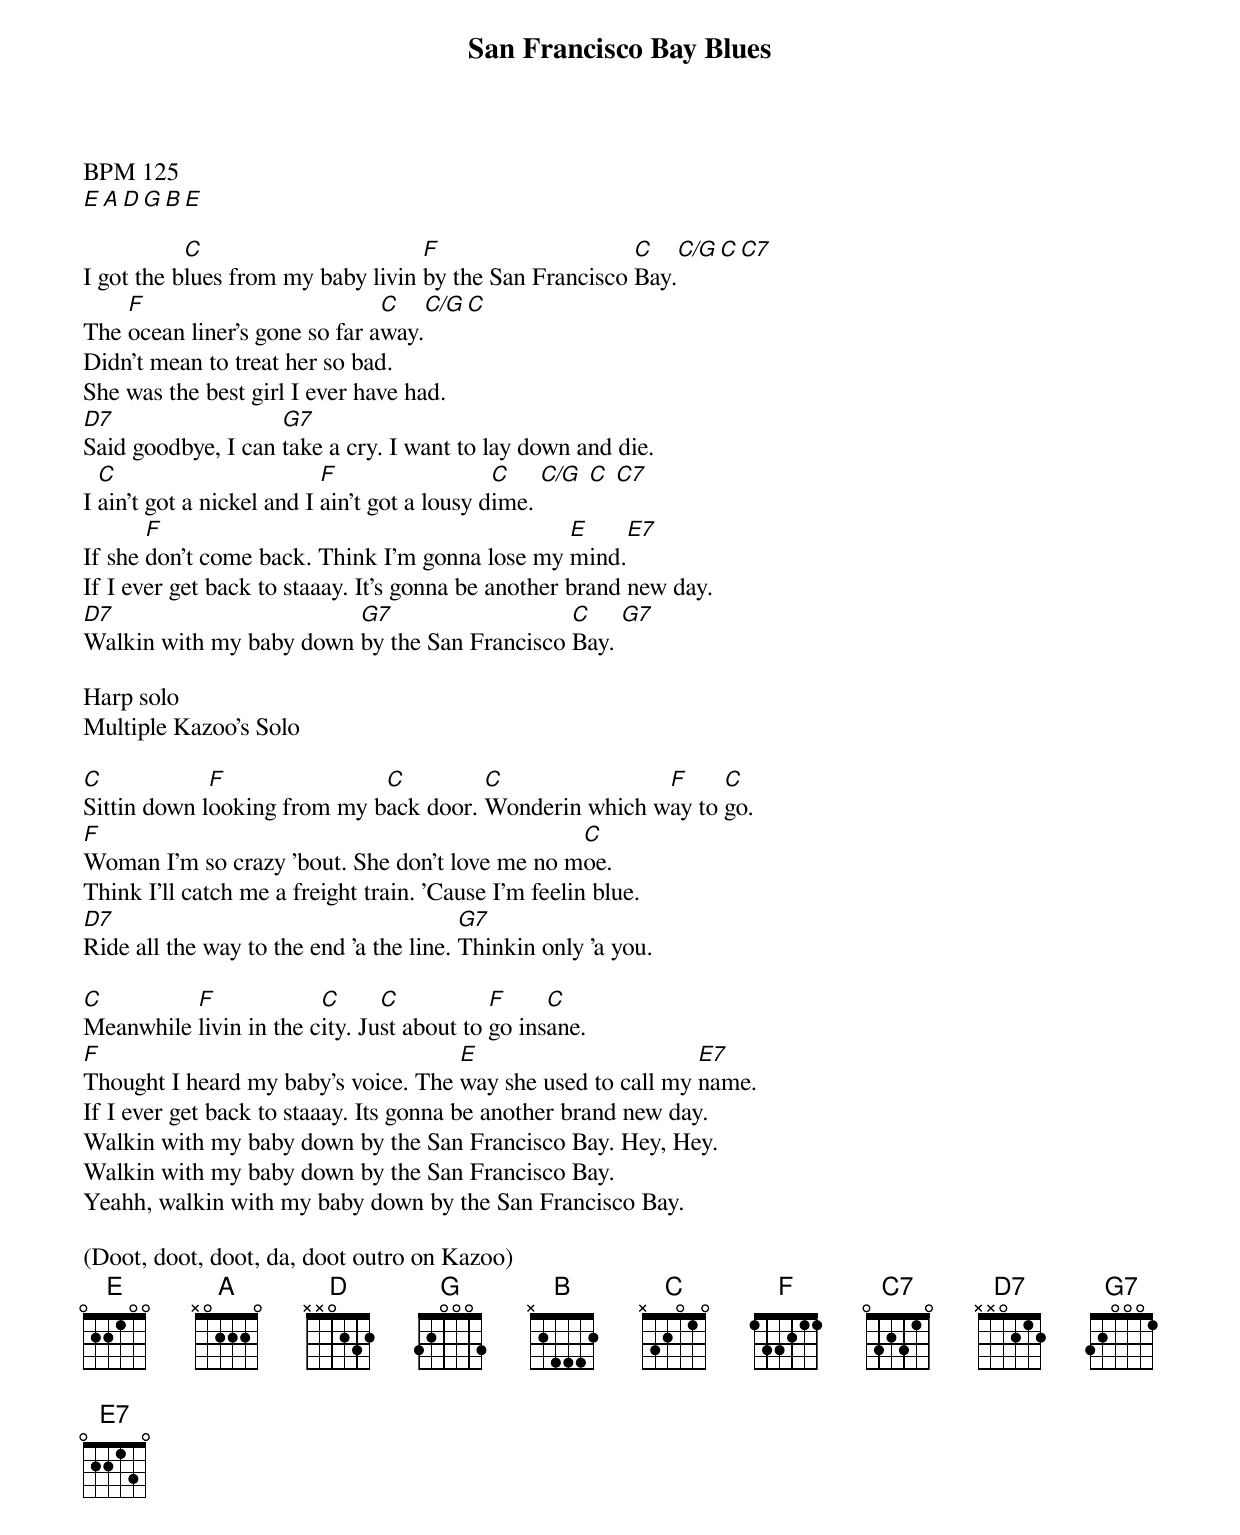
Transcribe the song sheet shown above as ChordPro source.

{title:San Francisco Bay Blues}
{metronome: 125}
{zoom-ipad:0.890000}
BPM 125
[E][A][D][G][B][E]

I got the b[C]lues from my baby livin [F]by the San Francisco [C]Bay.[C/G][C][C7]
The [F]ocean liner's gone so far a[C]way.[C/G][C]
Didn't mean to treat her so bad.
She was the best girl I ever have had.
[D7]Said goodbye, I can [G7]take a cry. I want to lay down and die.
I [C]ain't got a nickel and I [F]ain't got a lousy d[C]ime. [C/G] [C] [C7]
If she [F]don't come back. Think I'm gonna lose my [E]mind.[E7]
If I ever get back to staaay. It's gonna be another brand new day.
[D7]Walkin with my baby down [G7]by the San Francisco [C]Bay. [G7]

Harp solo
Multiple Kazoo's Solo

[C]Sittin down l[F]ooking from my b[C]ack door. [C]Wonderin which w[F]ay to [C]go.
[F]Woman I'm so crazy 'bout. She don't love me no m[C]oe.
Think I'll catch me a freight train. 'Cause I'm feelin blue.
[D7]Ride all the way to the end 'a the line. [G7]Thinkin only 'a you.

[C]Meanwhile [F]livin in the c[C]ity. Ju[C]st about to [F]go ins[C]ane.
[F]Thought I heard my baby's voice. The [E]way she used to call my [E7]name.
If I ever get back to staaay. Its gonna be another brand new day.
Walkin with my baby down by the San Francisco Bay. Hey, Hey.
Walkin with my baby down by the San Francisco Bay.
Yeahh, walkin with my baby down by the San Francisco Bay.

(Doot, doot, doot, da, doot outro on Kazoo)
